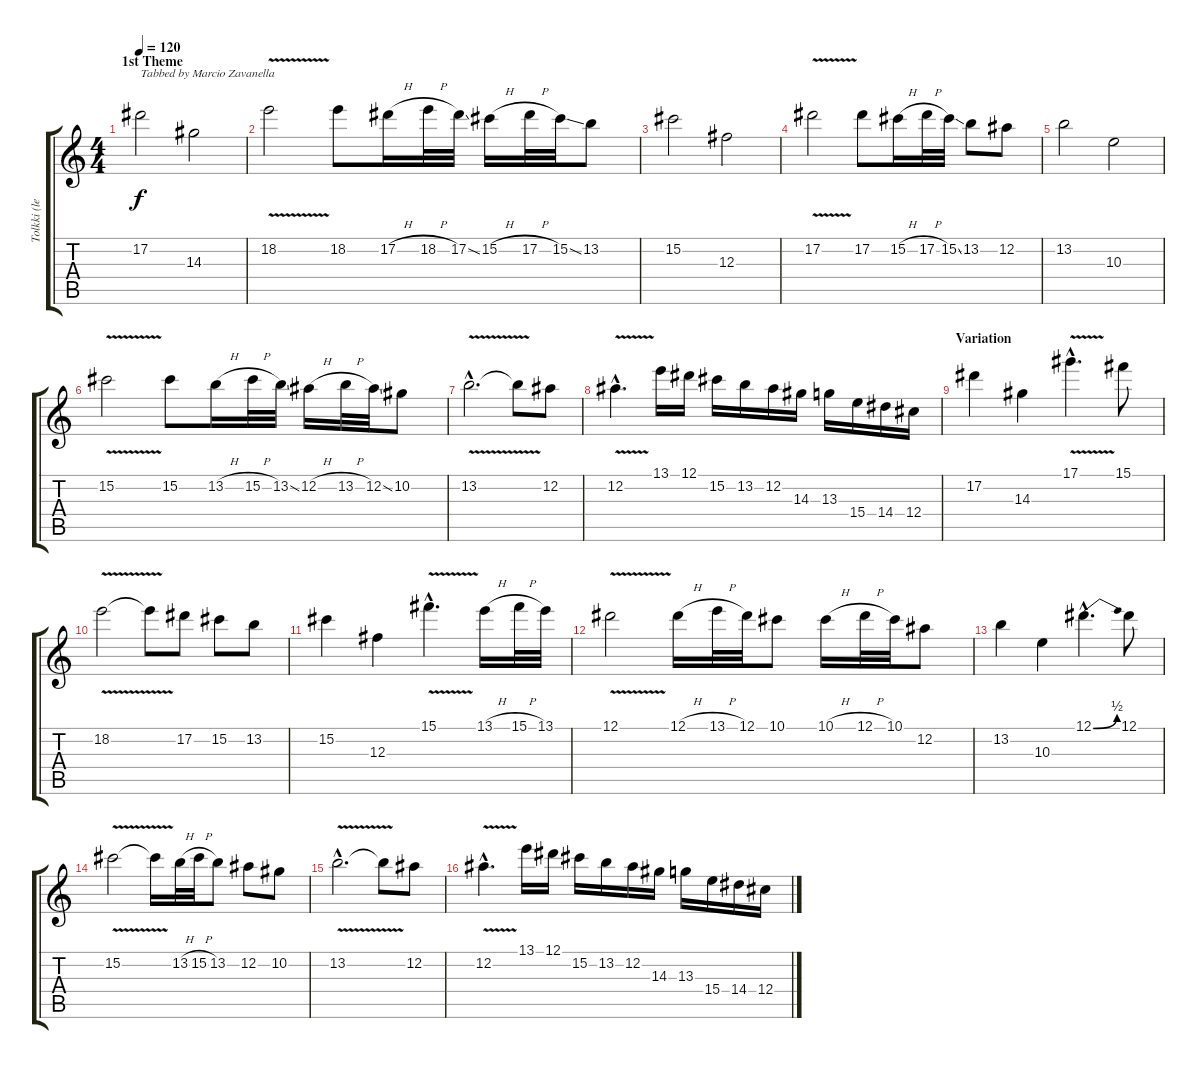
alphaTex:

\track ("Tolkki (lead)" "Tolkki (le") {instrument overdrivenguitar}
\staff {score tabs}
\tuning (Eb4 Bb3 Gb3 Db3 Ab2 Eb2) {hide}
\ts (4 4)
\section ("" "1st Theme")
\tempo 120
\clef g2
\ks c
17.2.2{txt "Tabbed by Marcio Zavanella" dy f instrument overdrivenguitar} 14.3.2 |
18.2{v}.2 18.2.8 17.2{h}.16 18.2{h}.32 17.2{ss}.32 15.2{h}.16 17.2{h}.32 15.2{ss}.32 13.2.8 |
15.2.2 12.3.2 |
17.2{v}.2 17.2.8 15.2{h}.16 17.2{h}.32 15.2{ss}.32 13.2.8 12.2.8 |
13.2.2 10.3.2 |
15.2{v}.2 15.2.8 13.2{h}.16 15.2{h}.32 13.2{ss}.32 12.2{h}.16 13.2{h}.32 12.2{ss}.32 10.2.8 |
13.2{v hac}.2{d} 13.2{t}.8 12.2.8 |
12.2{v hac}.4{d} 13.1.16 12.1.16 15.2.16 13.2.16 12.2.16 14.3.16 13.3.16 15.4.16 14.4.16 12.4.16 |
\section ("" "Variation")
17.2.4 14.3.4 17.1{v hac}.4{d} 15.1.8 |
18.2{v}.2 18.2{t}.8 17.2.8 15.2.8 13.2.8 |
15.2.4 12.3.4 15.1{v hac}.4{d} 13.1{h}.16 15.1{h}.32 13.1.32 |
12.1{v}.2 12.1{h}.16 13.1{h}.32 12.1.32 10.1.8 10.1{h}.16 12.1{h}.32 10.1.32 12.2.8 |
13.2.4 10.3.4 12.1{be (bend 0 0 60 2) hac}.4{d} 12.1.8 |
15.2{v}.2 15.2{t}.16 13.2{h}.32 15.2{h}.32 13.2.8 12.2.8 10.2.8 |
13.2{v hac}.2{d} 13.2{t}.8 12.2.8 |
12.2{v hac}.4{d} 13.1.16 12.1.16 15.2.16 13.2.16 12.2.16 14.3.16 13.3.16 15.4.16 14.4.16 12.4.16
